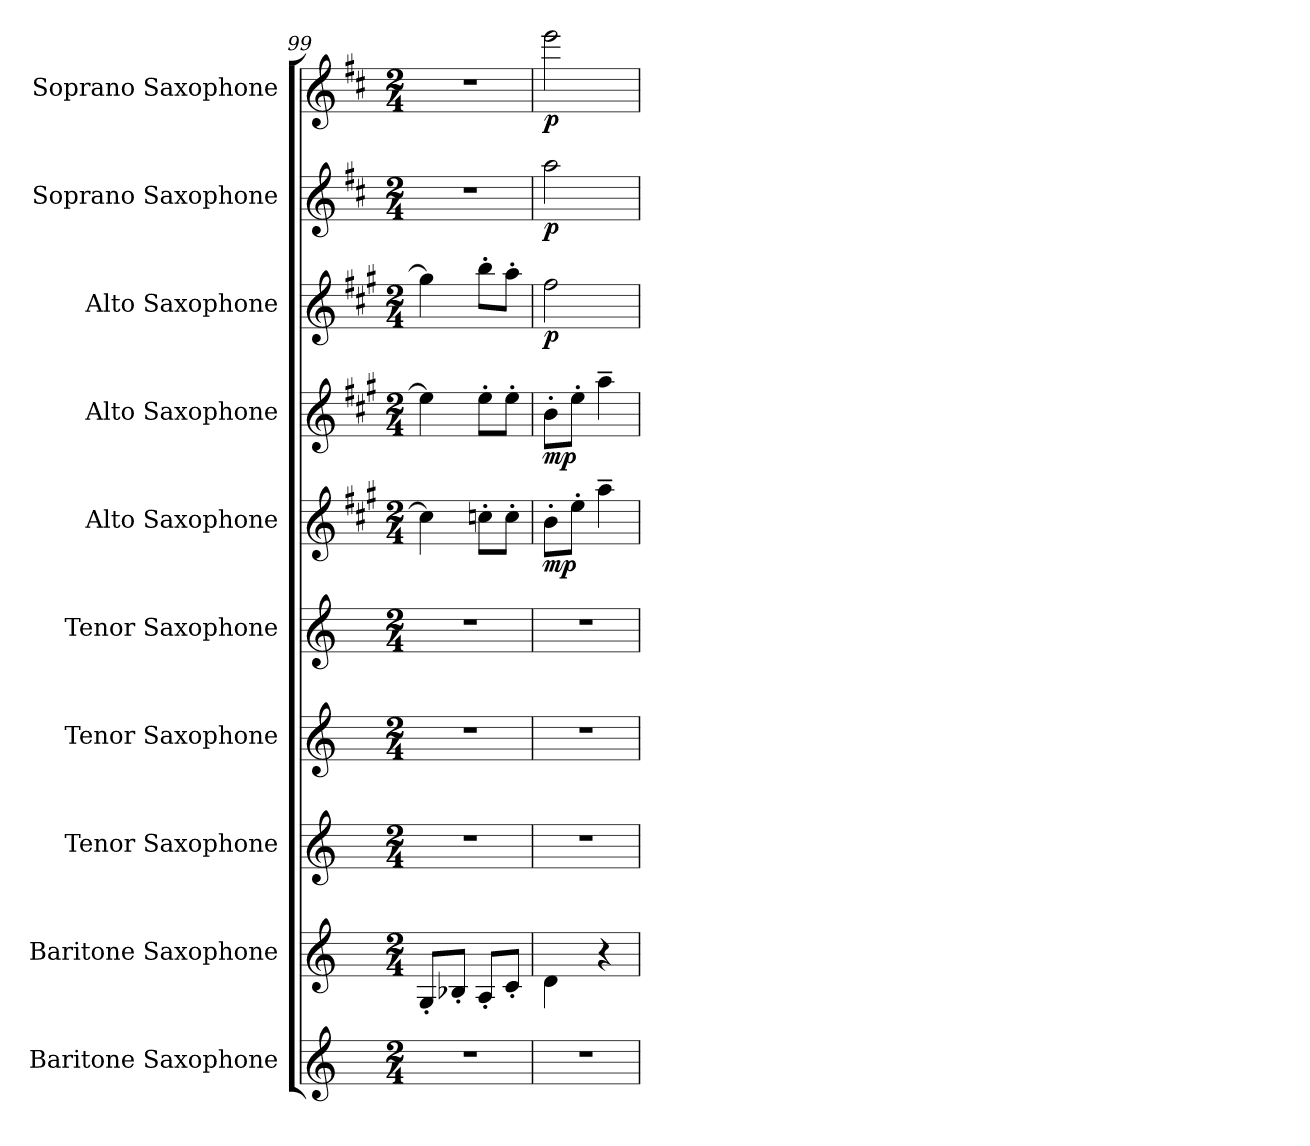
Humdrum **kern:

**kern	**kern	**kern	**kern	**kern	**kern	**dynam	**kern	**dynam	**kern	**dynam	**kern	**dynam	**kern	**dynam
*part10	*part9	*part8	*part7	*part6	*part5	*part5	*part4	*part4	*part3	*part3	*part2	*part2	*part1	*part1
*staff10	*staff9	*staff8	*staff7	*staff6	*staff5	*staff5	*staff4	*staff4	*staff3	*staff3	*staff2	*staff2	*staff1	*staff1
*I"Baritone Saxophone	*I"Baritone Saxophone	*I"Tenor Saxophone	*I"Tenor Saxophone	*I"Tenor Saxophone	*I"Alto Saxophone	*	*I"Alto Saxophone	*	*I"Alto Saxophone	*	*I"Soprano Saxophone	*	*I"Soprano Saxophone	*
*I'Bar. Sax.	*I'Bar. Sax.	*I'T. Sax.	*I'T. Sax.	*I'T. Sax.	*I'A. Sax.	*	*I'A. Sax.	*	*I'A. Sax.	*	*I'S. Sax.	*	*I'S. Sax.	*
*clefG2	*clefG2	*clefG2	*clefG2	*clefG2	*clefG2	*	*clefG2	*	*clefG2	*	*clefG2	*	*clefG2	*
*ITrd12c21	*ITrd12c21	*ITrd8c14	*ITrd8c14	*ITrd8c14	*ITrd5c9	*	*ITrd5c9	*	*ITrd5c9	*	*ITrd1c2	*	*ITrd1c2	*
*k[]	*k[]	*k[]	*k[]	*k[]	*k[]	*	*k[]	*	*k[]	*	*k[]	*	*k[]	*
*M2/4	*M2/4	*M2/4	*M2/4	*M2/4	*M2/4	*	*M2/4	*	*M2/4	*	*M2/4	*	*M2/4	*
=99	=99	=99	=99	=99	=99	=99	=99	=99	=99	=99	=99	=99	=99	=99
2r	8GG'/L	2r	2r	2r	4e-\]	.	4g\]	.	4b-\]	.	2r	.	2r	.
.	8BB-X'/J	.	.	.	.	.	.	.	.	.	.	.	.	.
.	8AA'/L	.	.	.	8e-X'\L	.	8g'\L	.	8dd'\L	.	.	.	.	.
.	8C'/J	.	.	.	8e-'\J	.	8g'\J	.	8cc'\J	.	.	.	.	.
=100	=100	=100	=100	=100	=100	=100	=100	=100	=100	=100	=100	=100	=100	=100
!	!	!	!	!	!	!LO:DY:b	!	!LO:DY:b	!	!LO:DY:b	!	!LO:DY:b	!	!LO:DY:b
2r	4D\	2r	2r	2r	8d'\L	mp	8d'\L	mp	2a\	p	2gg\	p	2ddd\	p
.	.	.	.	.	8g'\J	.	8g'\J	.	.	.	.	.	.	.
.	4r	.	.	.	4cc~\	.	4cc~\	.	.	.	.	.	.	.
=	=	=	=	=	=	=	=	=	=	=	=	=	=	=
*-	*-	*-	*-	*-	*-	*-	*-	*-	*-	*-	*-	*-	*-	*-
